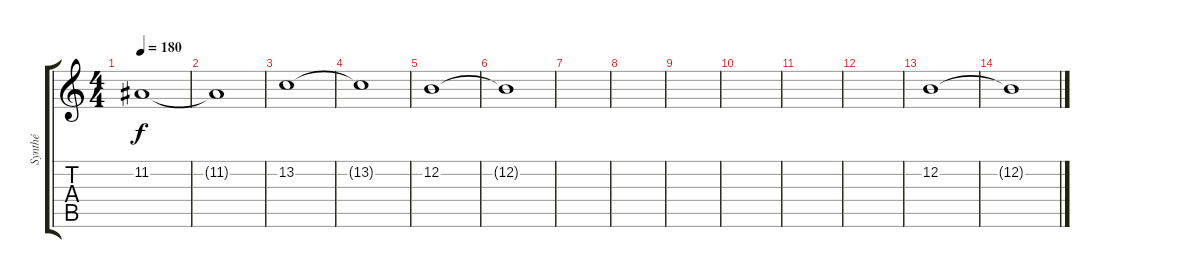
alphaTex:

\track ("Synthé" "Synthé") {instrument synthstrings1}
\staff {score tabs}
\tuning (E4 B3 G3 D3 A2 E2) {hide}
\ts (4 4)
\tempo 180
\clef g2
\ks c
11.2.1{dy f} |
11.2{t}.1 |
13.2.1 |
13.2{t}.1 |
12.2.1 |
12.2{t}.1 |
|
|
|
|
|
|
12.2.1 |
12.2{t}.1
